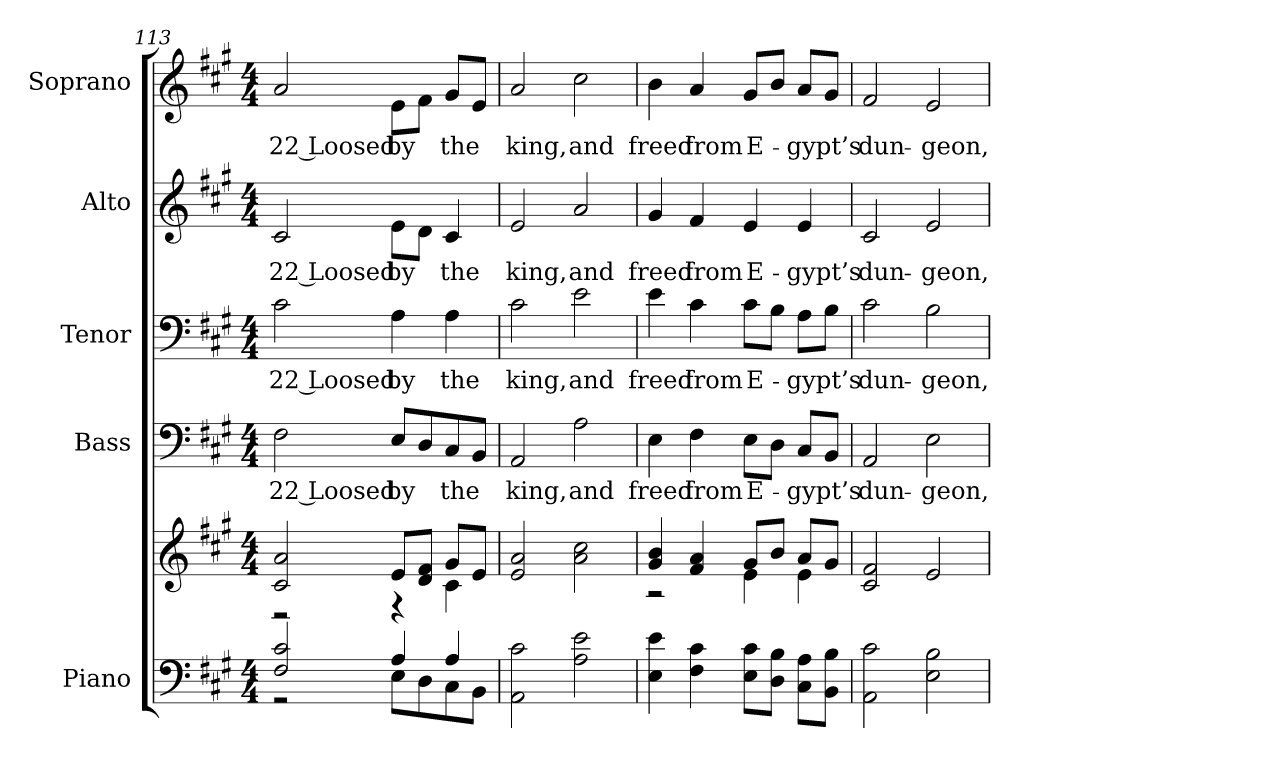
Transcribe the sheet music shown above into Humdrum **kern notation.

**kern	**kern	**kern	**text	**kern	**text	**kern	**text	**kern	**text
*part5	*part5	*part4	*part4	*part3	*part3	*part2	*part2	*part1	*part1
*staff6	*staff5	*staff4	*staff4	*staff3	*staff3	*staff2	*staff2	*staff1	*staff1
*I"Piano	*	*I"Bass	*	*I"Tenor	*	*I"Alto	*	*I"Soprano	*
*I'Pno.	*	*I'B.	*	*I'T.	*	*I'A.	*	*I'S.	*
!!LO:PB:g=z
*clefF4	*clefG2	*clefF4	*	*clefF4	*	*clefG2	*	*clefG2	*
*k[f#c#g#]	*k[f#c#g#]	*k[f#c#g#]	*	*k[f#c#g#]	*	*k[f#c#g#]	*	*k[f#c#g#]	*
*A:	*A:	*A:	*	*A:	*	*A:	*	*A:	*
*M4/4	*M4/4	*M4/4	*	*M4/4	*	*M4/4	*	*M4/4	*
=113	=113	=113	=113	=113	=113	=113	=113	=113	=113
*^	*^	*	*	*	*	*	*	*	*
!	!	!	!	!	!LO:LY:b:color=#000000	!	!	!	!	!	!
!	!	!	!	!	!	!	!LO:LY:b:color=#000000	!	!	!	!
!	!	!	!	!	!	!	!	!	!LO:LY:b:color=#000000	!	!
!	!	!	!	!	!	!	!	!	!	!	!LO:LY:b:color=#000000
2F#i/ 2c#i	2r	2c#i/ 2ai	2r	2F#i\	22 Loosed	2c#i\	22 Loosed	2c#i/	22 Loosed	2ai/	22 Loosed
!	!	!	!	!	!LO:LY:b:color=#000000	!	!	!	!	!	!
!	!	!	!	!	!	!	!LO:LY:b:color=#000000	!	!	!	!
!	!	!	!	!	!	!	!	!	!LO:LY:b:color=#000000	!	!
!	!	!	!	!	!	!	!	!	!	!	!LO:LY:b:color=#000000
4Ai/	8Ei\L	8ei/L	4r	8Ei/L	by	4Ai\	by	8ei\L	by	8ei\L	by
.	8Di\	8di/ 8f#iJ	.	8Di/	.	.	.	8di\J	.	8f#i\J	.
!	!	!	!	!	!LO:LY:b:color=#000000	!	!	!	!	!	!
!	!	!	!	!	!	!	!LO:LY:b:color=#000000	!	!	!	!
!	!	!	!	!	!	!	!	!	!LO:LY:b:color=#000000	!	!
!	!	!	!	!	!	!	!	!	!	!	!LO:LY:b:color=#000000
4Ai/	8C#i\	8g#i/L	4c#i\	8C#i/	the	4Ai\	the	4c#i/	the	8g#i/L	the
.	8BBi\J	8ei/J	.	8BBi/J	.	.	.	.	.	8ei/J	.
*v	*v	*	*	*	*	*	*	*	*	*	*
*	*v	*v	*	*	*	*	*	*	*	*
=114	=114	=114	=114	=114	=114	=114	=114	=114	=114
*^	*	*	*	*	*	*	*	*	*
!	!	!	!	!LO:LY:b:color=#000000	!	!	!	!	!	!
*v	*v	*	*	*	*	*	*	*	*	*
*^	*	*	*	*	*	*	*	*	*
!	!	!	!	!	!	!LO:LY:b:color=#000000	!	!	!	!
*v	*v	*	*	*	*	*	*	*	*	*
*^	*	*	*	*	*	*	*	*	*
!	!	!	!	!	!	!	!	!LO:LY:b:color=#000000	!	!
*v	*v	*	*	*	*	*	*	*	*	*
*^	*	*	*	*	*	*	*	*	*
!	!	!	!	!	!	!	!	!	!	!LO:LY:b:color=#000000
*v	*v	*	*	*	*	*	*	*	*	*
2AAi\ 2c#i	2ei/ 2ai	2AAi/	king,	2c#i\	king,	2ei/	king,	2ai/	king,
!	!	!	!LO:LY:b:color=#000000	!	!	!	!	!	!
!	!	!	!	!	!LO:LY:b:color=#000000	!	!	!	!
!	!	!	!	!	!	!	!LO:LY:b:color=#000000	!	!
!	!	!	!	!	!	!	!	!	!LO:LY:b:color=#000000
2Ai\ 2ei	2ai\ 2cc#i	2Ai\	and	2ei\	and	2ai/	and	2cc#i\	and
=115	=115	=115	=115	=115	=115	=115	=115	=115	=115
*	*^	*	*	*	*	*	*	*	*
!	!	!	!	!LO:LY:b:color=#000000	!	!	!	!	!	!
!	!	!	!	!	!	!LO:LY:b:color=#000000	!	!	!	!
!	!	!	!	!	!	!	!	!LO:LY:b:color=#000000	!	!
!	!	!	!	!	!	!	!	!	!	!LO:LY:b:color=#000000
4Ei\ 4ei	4g#i/ 4bi	2r	4Ei\	freed	4ei\	freed	4g#i/	freed	4bi\	freed
!	!	!	!	!LO:LY:b:color=#000000	!	!	!	!	!	!
!	!	!	!	!	!	!LO:LY:b:color=#000000	!	!	!	!
!	!	!	!	!	!	!	!	!LO:LY:b:color=#000000	!	!
!	!	!	!	!	!	!	!	!	!	!LO:LY:b:color=#000000
4F#i\ 4c#i	4f#i/ 4ai	.	4F#i\	from	4c#i\	from	4f#i/	from	4ai/	from
!	!	!	!	!LO:LY:b:color=#000000	!	!	!	!	!	!
!	!	!	!	!	!	!LO:LY:b:color=#000000	!	!	!	!
!	!	!	!	!	!	!	!	!LO:LY:b:color=#000000	!	!
!	!	!	!	!	!	!	!	!	!	!LO:LY:b:color=#000000
8Ei\ 8c#iL	8g#i/L	4ei\	8Ei\L	E-	8c#i\L	E-	4ei/	E-	8g#i/L	E-
8Di\ 8BiJ	8bi/J	.	8Di\J	.	8Bi\J	.	.	.	8bi/J	.
!	!	!	!	!LO:LY:b:color=#000000	!	!	!	!	!	!
!	!	!	!	!	!	!LO:LY:b:color=#000000	!	!	!	!
!	!	!	!	!	!	!	!	!LO:LY:b:color=#000000	!	!
!	!	!	!	!	!	!	!	!	!	!LO:LY:b:color=#000000
8C#i\ 8AiL	8ai/L	4ei\	8C#i/L	-gypt’s	8Ai\L	-gypt’s	4ei/	-gypt’s	8ai/L	-gypt’s
8BBi\ 8BiJ	8g#i/J	.	8BBi/J	.	8Bi\J	.	.	.	8g#i/J	.
*	*v	*v	*	*	*	*	*	*	*	*
=116	=116	=116	=116	=116	=116	=116	=116	=116	=116
!	!	!	!LO:LY:b:color=#000000	!	!	!	!	!	!
!	!	!	!	!	!LO:LY:b:color=#000000	!	!	!	!
!	!	!	!	!	!	!	!LO:LY:b:color=#000000	!	!
!	!	!	!	!	!	!	!	!	!LO:LY:b:color=#000000
2AAi\ 2c#i	2c#i/ 2f#i	2AAi/	dun-	2c#i\	dun-	2c#i/	dun-	2f#i/	dun-
!	!	!	!LO:LY:b:color=#000000	!	!	!	!	!	!
!	!	!	!	!	!LO:LY:b:color=#000000	!	!	!	!
!	!	!	!	!	!	!	!LO:LY:b:color=#000000	!	!
!	!	!	!	!	!	!	!	!	!LO:LY:b:color=#000000
2Ei\ 2Bi	2ei/	2Ei\	-geon,	2Bi\	-geon,	2ei/	-geon,	2ei/	-geon,
=	=	=	=	=	=	=	=	=	=
*-	*-	*-	*-	*-	*-	*-	*-	*-	*-
